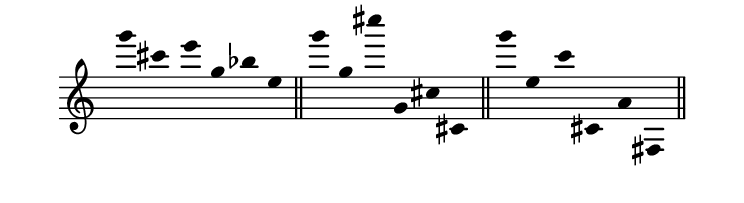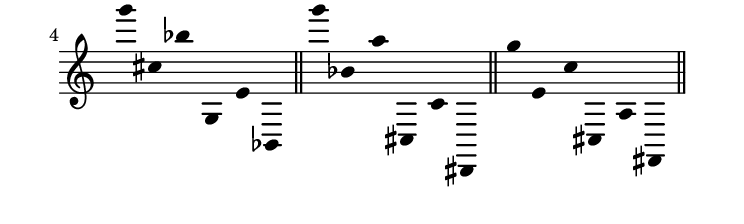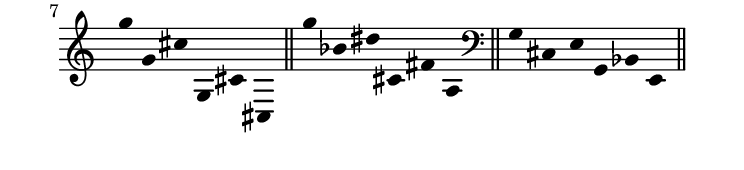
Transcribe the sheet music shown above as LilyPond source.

\version "2.10.33"

\include "../config/lib.ly"

\score {
  \new Staff \with { \remove "Time_signature_engraver" }{
      \time 6/4
      \override Stem #'transparent = ##t
      \relative c'''' {
        g4 cis, e g, bes e, \bar "||"
        g' g, cis' g,, cis cis, \bar "||"
        g''' e, c' cis,, a' fis, \bar "||"
        g''' cis,, bes' g,, e' bes, \bar "||"
        g'''' bes,, a' cis,,, c' dis,, \bar "||"
        g''' e, c' cis,, a' fis, \bar "||"
        g''' g, cis g, cis cis, \bar "||"
        g''' bes, dis cis, fis a, \bar "||"
        \clef bass
        g4 cis, e g, bes e, \bar "||"
      }
    }
  \layout {
    \context {
      \Staff \consists "Horizontal_bracket_engraver"
    }
  }
}
\paper {
  paper-width = 12.6\cm
  paper-height = 6\cm
  line-width = 13.5\cm
  top-margin = -.1\cm
  left-margin = -1.2\cm
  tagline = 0
  indent = #0
  print-page-number = #'nil
}
